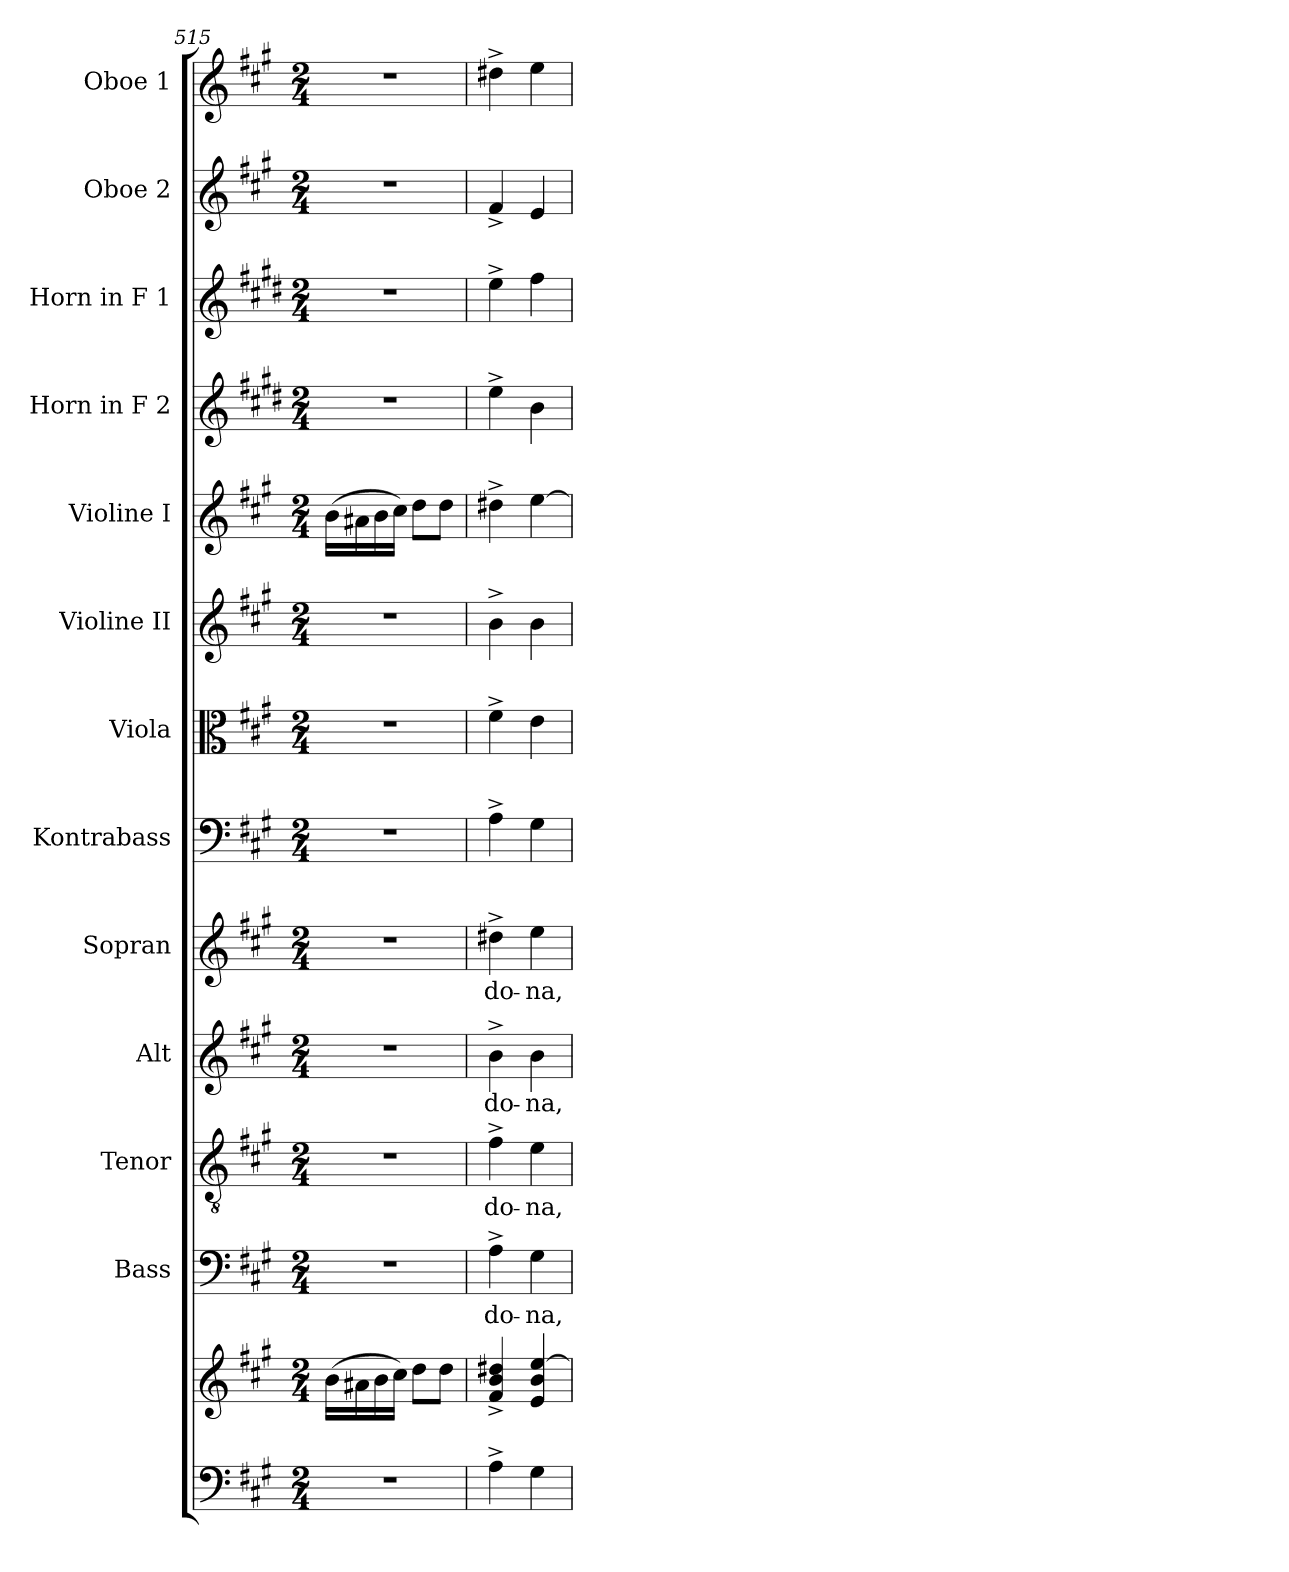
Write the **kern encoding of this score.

**kern	**kern	**kern	**text	**kern	**text	**kern	**text	**kern	**text	**kern	**kern	**kern	**kern	**kern	**kern	**kern	**kern
*part13	*part13	*part12	*part12	*part11	*part11	*part10	*part10	*part9	*part9	*part8	*part7	*part6	*part5	*part4	*part3	*part2	*part1
*staff14	*staff13	*staff12	*staff12	*staff11	*staff11	*staff10	*staff10	*staff9	*staff9	*staff8	*staff7	*staff6	*staff5	*staff4	*staff3	*staff2	*staff1
*	*	*I"Bass	*	*I"Tenor	*	*I"Alt	*	*I"Sopran	*	*I"Kontrabass	*I"Viola	*I"Violine II	*I"Violine I	*I"Horn in F 2	*I"Horn in F 1	*I"Oboe 2	*I"Oboe 1
*	*	*I'B.	*	*I'T.	*	*I'A.	*	*I'S.	*	*I'Kb.	*I'Vla.	*I'Vl. II	*I'Vl. I	*	*	*I'Ob.. 2	*I'Ob. 1
*clefF4	*clefG2	*clefF4	*	*clefGv2	*	*clefG2	*	*clefG2	*	*clefF4	*clefC3	*clefG2	*clefG2	*clefG2	*clefG2	*clefG2	*clefG2
*	*	*	*	*	*	*	*	*	*	*ITrd7c12	*	*	*	*ITrd4c7	*ITrd4c7	*	*
*k[f#c#g#]	*k[f#c#g#]	*k[f#c#g#]	*	*k[f#c#g#]	*	*k[f#c#g#]	*	*k[f#c#g#]	*	*k[f#c#g#]	*k[f#c#g#]	*k[f#c#g#]	*k[f#c#g#]	*k[f#c#g#]	*k[f#c#g#]	*k[f#c#g#]	*k[f#c#g#]
*A:	*A:	*A:	*	*A:	*	*A:	*	*A:	*	*A:	*A:	*A:	*A:	*A:	*A:	*A:	*A:
*M2/4	*M2/4	*M2/4	*	*M2/4	*	*M2/4	*	*M2/4	*	*M2/4	*M2/4	*M2/4	*M2/4	*M2/4	*M2/4	*M2/4	*M2/4
=515	=515	=515	=515	=515	=515	=515	=515	=515	=515	=515	=515	=515	=515	=515	=515	=515	=515
2r	(>16b\LL	2r	.	2r	.	2r	.	2r	.	2r	2r	2r	(>16b\LL	2r	2r	2r	2r
.	16a#X\	.	.	.	.	.	.	.	.	.	.	.	16a#X\	.	.	.	.
.	16b\	.	.	.	.	.	.	.	.	.	.	.	16b\	.	.	.	.
.	16cc#\JJ)	.	.	.	.	.	.	.	.	.	.	.	16cc#\JJ)	.	.	.	.
.	8dd\L	.	.	.	.	.	.	.	.	.	.	.	8dd\L	.	.	.	.
.	8dd\J	.	.	.	.	.	.	.	.	.	.	.	8dd\J	.	.	.	.
=516	=516	=516	=516	=516	=516	=516	=516	=516	=516	=516	=516	=516	=516	=516	=516	=516	=516
!	!	!	!LO:LY:b	!	!LO:LY:b	!	!LO:LY:b	!	!LO:LY:b	!	!	!	!	!	!	!	!
4A^>\	4f#/^< 4b/^< 4dd#X/^<	4A^>\	do-	4f#^>\	do-	4b^>\	do-	4dd#X^>\	do-	4AA^>\	4f#^>\	4b^>\	4dd#X^>\	4a^>\	4a^>\	4f#^</	4dd#X^>\
!	!	!	!LO:LY:b	!	!LO:LY:b	!	!LO:LY:b	!	!LO:LY:b	!	!	!	!	!	!	!	!
4G#\	4e/ 4b/ [4ee/	4G#\	-na,	4e\	-na,	4b\	-na,	4ee\	-na,	4GG#\	4e\	4b\	[4ee\	4e\	4b\	4e/	4ee\
=	=	=	=	=	=	=	=	=	=	=	=	=	=	=	=	=	=
*-	*-	*-	*-	*-	*-	*-	*-	*-	*-	*-	*-	*-	*-	*-	*-	*-	*-
